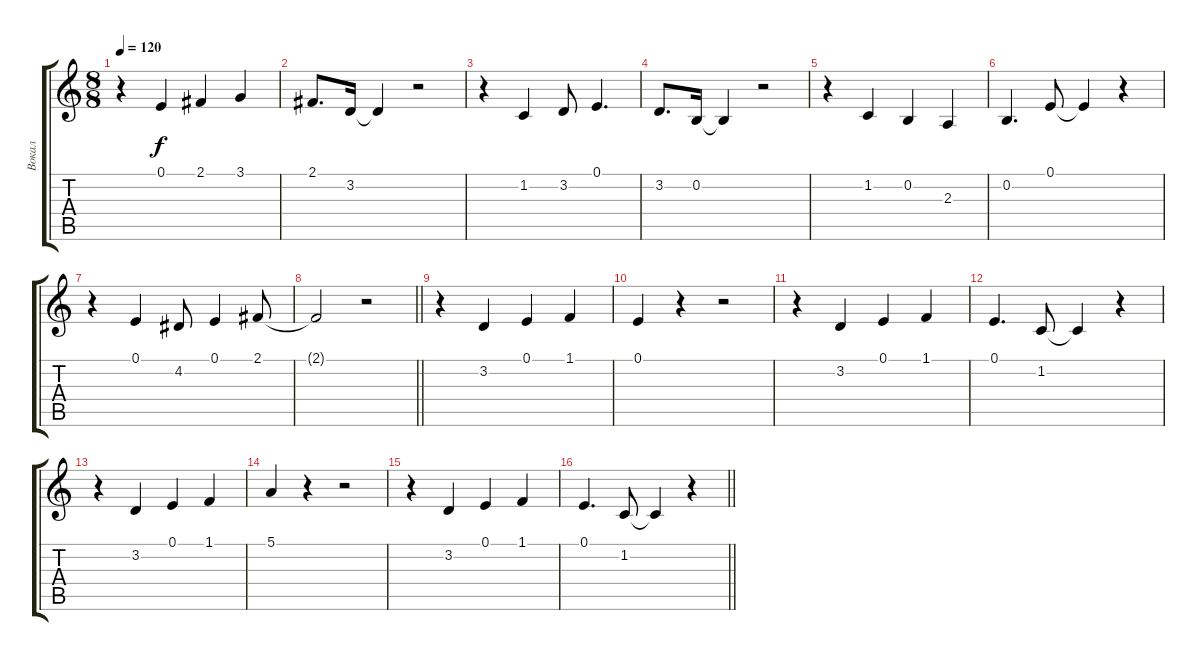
\track ("Вокал" "Вокал") {instrument flute}
\staff {score tabs}
\tuning (E4 B3 G3 D3 A2 E2) {hide}
\ts (8 8)
\tempo 120
\clef g2
\ks c
r.4{dy f} 0.1.4 2.1.4 3.1.4 |
2.1.8{d} 3.2.16 3.2{t}.4 r.2 |
r.4 1.2.4 3.2.8 0.1.4{d} |
3.2.8{d} 0.2.16 0.2{t}.4 r.2 |
r.4 1.2.4 0.2.4 2.3.4 |
0.2.4{d} 0.1.8 0.1{t}.4 r.4 |
r.4 0.1.4 4.2.8 0.1.4 2.1.8 |
\barLineRight lightlight
2.1{t}.2 r.2 |
\section ("" " ")
r.4 3.2.4 0.1.4 1.1.4 |
0.1.4 r.4 r.2 |
r.4 3.2.4 0.1.4 1.1.4 |
0.1.4{d} 1.2.8 1.2{t}.4 r.4 |
r.4 3.2.4 0.1.4 1.1.4 |
5.1.4 r.4 r.2 |
r.4 3.2.4 0.1.4 1.1.4 |
\barLineRight lightlight
0.1.4{d} 1.2.8 1.2{t}.4 r.4
